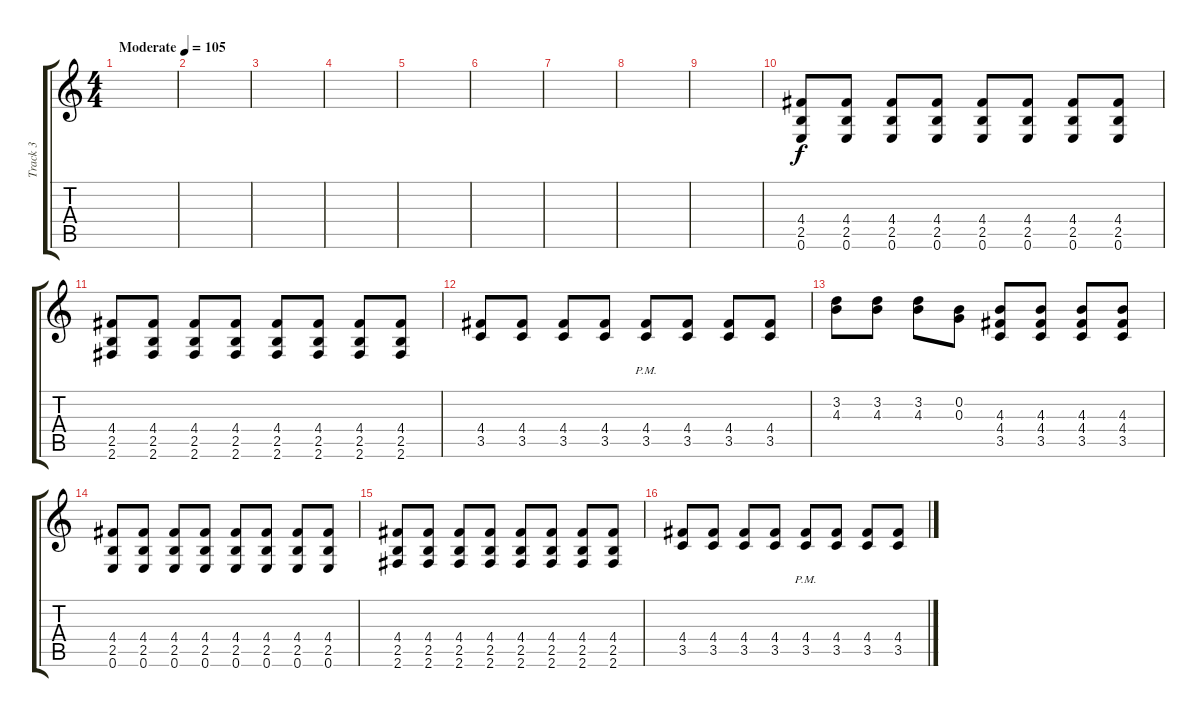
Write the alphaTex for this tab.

\track ("Track 3" "Track 3") {instrument distortionguitar}
\staff {score tabs}
\tuning (E4 B3 G3 D3 A2 E2) {hide}
\ts (4 4)
\tempo (105 "Moderate")
\clef g2
\ks c
|
|
|
|
|
|
|
|
|
(4.4 2.5 0.6).8 (4.4 2.5 0.6).8 (4.4 2.5 0.6).8 (4.4 2.5 0.6).8 (4.4 2.5 0.6).8 (4.4 2.5 0.6).8 (4.4 2.5 0.6).8 (4.4 2.5 0.6).8 |
(4.4 2.5 2.6).8 (4.4 2.5 2.6).8 (4.4 2.5 2.6).8 (4.4 2.5 2.6).8 (4.4 2.5 2.6).8 (4.4 2.5 2.6).8 (4.4 2.5 2.6).8 (4.4 2.5 2.6).8 |
(4.4 3.5).8 (4.4 3.5).8 (4.4 3.5).8 (4.4 3.5).8 (4.4 3.5{pm}).8 (4.4 3.5).8 (4.4 3.5).8 (4.4 3.5).8 |
(3.2 4.3).8 (3.2 4.3).8 (3.2 4.3).8 (0.2 0.3).8 (4.3 4.4 3.5).8 (4.3 4.4 3.5).8 (4.3 4.4 3.5).8 (4.3 4.4 3.5).8 |
(4.4 2.5 0.6).8 (4.4 2.5 0.6).8 (4.4 2.5 0.6).8 (4.4 2.5 0.6).8 (4.4 2.5 0.6).8 (4.4 2.5 0.6).8 (4.4 2.5 0.6).8 (4.4 2.5 0.6).8 |
(4.4 2.5 2.6).8 (4.4 2.5 2.6).8 (4.4 2.5 2.6).8 (4.4 2.5 2.6).8 (4.4 2.5 2.6).8 (4.4 2.5 2.6).8 (4.4 2.5 2.6).8 (4.4 2.5 2.6).8 |
(4.4 3.5).8 (4.4 3.5).8 (4.4 3.5).8 (4.4 3.5).8 (4.4 3.5{pm}).8 (4.4 3.5).8 (4.4 3.5).8 (4.4 3.5).8
